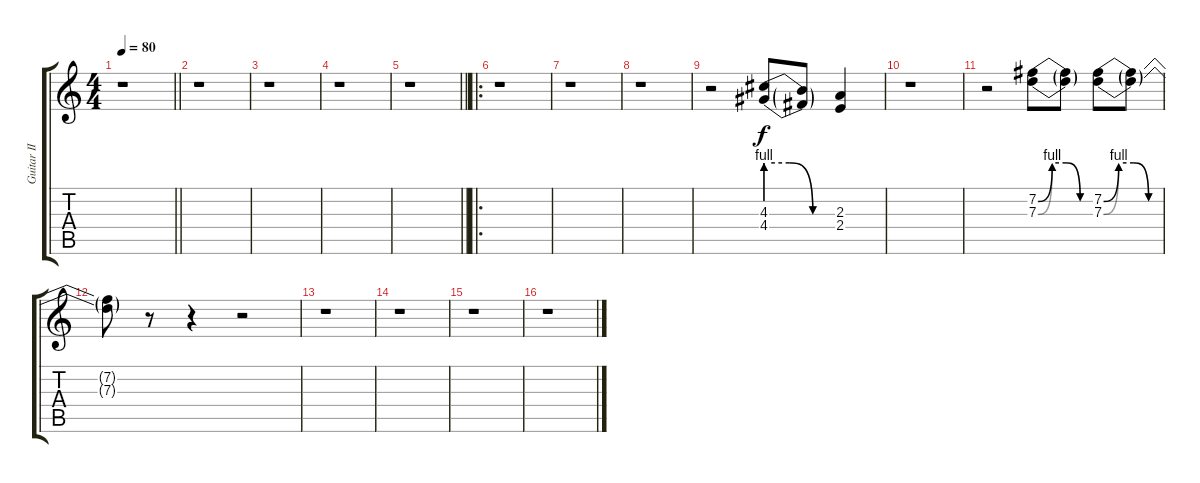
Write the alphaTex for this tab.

\track ("Guitar II" "Guitar II") {instrument distortionguitar}
\staff {score tabs}
\tuning (E4 B3 G3 D3 A2 E2) {hide}
\ts (4 4)
\tempo 80
\clef g2
\barLineRight lightlight
\ks c
r.1{dy f instrument distortionguitar} |
r.1 |
r.1 |
r.1 |
\barLineRight lightlight
r.1 |
\ro
r.1 |
r.1 |
r.1 |
r.2 (4.3{be (custom 0 4 20 4 40 0 60 0)} 4.4{be (custom 0 4 20 4 40 0 60 0)}).8 (4.3{t} 4.4{t}).8 (2.3 2.4).4 |
r.1 |
r.2 (7.2{be (custom 0 0 15 4 30 4 45 0 60 0)} 7.3{be (custom 0 0 15 4 30 4 45 0 60 0)}).8 (7.2{t} 7.3{t}).8 (7.2{be (custom 0 0 15 4 30 4 45 0 60 0)} 7.3{be (custom 0 0 15 4 30 4 45 0 60 0)}).8 (7.2{t} 7.3{t}).8 |
(7.2{t} 7.3{t}).8 r.8 r.4 r.2 |
r.1 |
r.1 |
r.1 |
r.1
